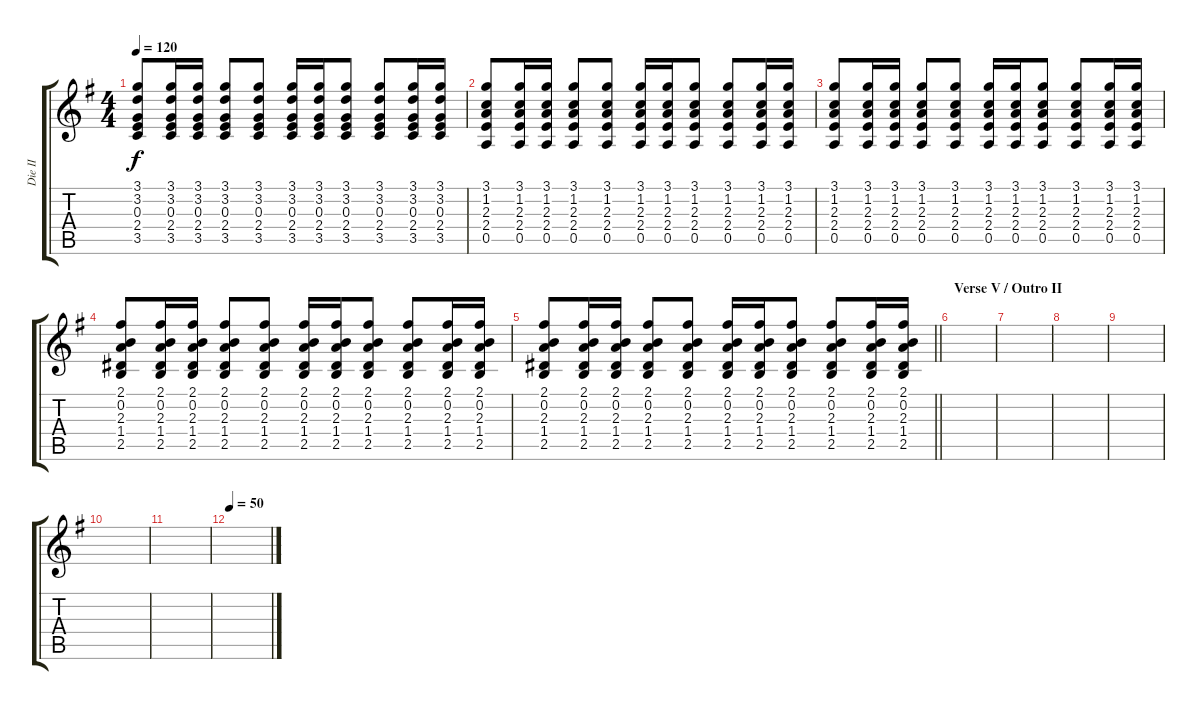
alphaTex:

\track ("Die II" "Die II") {instrument acousticguitarsteel}
\staff {score tabs}
\tuning (E4 B3 G3 D3 A2 E2) {hide}
\ts (4 4)
\tempo 120
\clef g2
\ks g
(3.1 3.2 0.3 2.4 3.5).8{dy f} (3.1 3.2 0.3 2.4 3.5).16 (3.1 3.2 0.3 2.4 3.5).16 (3.1 3.2 0.3 2.4 3.5).8 (3.1 3.2 0.3 2.4 3.5).8 (3.1 3.2 0.3 2.4 3.5).16 (3.1 3.2 0.3 2.4 3.5).16 (3.1 3.2 0.3 2.4 3.5).8 (3.1 3.2 0.3 2.4 3.5).8 (3.1 3.2 0.3 2.4 3.5).16 (3.1 3.2 0.3 2.4 3.5).16 |
(3.1 1.2 2.3 2.4 0.5).8 (3.1 1.2 2.3 2.4 0.5).16 (3.1 1.2 2.3 2.4 0.5).16 (3.1 1.2 2.3 2.4 0.5).8 (3.1 1.2 2.3 2.4 0.5).8 (3.1 1.2 2.3 2.4 0.5).16 (3.1 1.2 2.3 2.4 0.5).16 (3.1 1.2 2.3 2.4 0.5).8 (3.1 1.2 2.3 2.4 0.5).8 (3.1 1.2 2.3 2.4 0.5).16 (3.1 1.2 2.3 2.4 0.5).16 |
(3.1 1.2 2.3 2.4 0.5).8 (3.1 1.2 2.3 2.4 0.5).16 (3.1 1.2 2.3 2.4 0.5).16 (3.1 1.2 2.3 2.4 0.5).8 (3.1 1.2 2.3 2.4 0.5).8 (3.1 1.2 2.3 2.4 0.5).16 (3.1 1.2 2.3 2.4 0.5).16 (3.1 1.2 2.3 2.4 0.5).8 (3.1 1.2 2.3 2.4 0.5).8 (3.1 1.2 2.3 2.4 0.5).16 (3.1 1.2 2.3 2.4 0.5).16 |
(2.1 0.2 2.3 1.4 2.5).8 (2.1 0.2 2.3 1.4 2.5).16 (2.1 0.2 2.3 1.4 2.5).16 (2.1 0.2 2.3 1.4 2.5).8 (2.1 0.2 2.3 1.4 2.5).8 (2.1 0.2 2.3 1.4 2.5).16 (2.1 0.2 2.3 1.4 2.5).16 (2.1 0.2 2.3 1.4 2.5).8 (2.1 0.2 2.3 1.4 2.5).8 (2.1 0.2 2.3 1.4 2.5).16 (2.1 0.2 2.3 1.4 2.5).16 |
\barLineRight lightlight
(2.1 0.2 2.3 1.4 2.5).8 (2.1 0.2 2.3 1.4 2.5).16 (2.1 0.2 2.3 1.4 2.5).16 (2.1 0.2 2.3 1.4 2.5).8 (2.1 0.2 2.3 1.4 2.5).8 (2.1 0.2 2.3 1.4 2.5).16 (2.1 0.2 2.3 1.4 2.5).16 (2.1 0.2 2.3 1.4 2.5).8 (2.1 0.2 2.3 1.4 2.5).8 (2.1 0.2 2.3 1.4 2.5).16 (2.1 0.2 2.3 1.4 2.5).16 |
\section ("" "Verse V / Outro II")
|
|
|
|
|
|
\tempo 50
